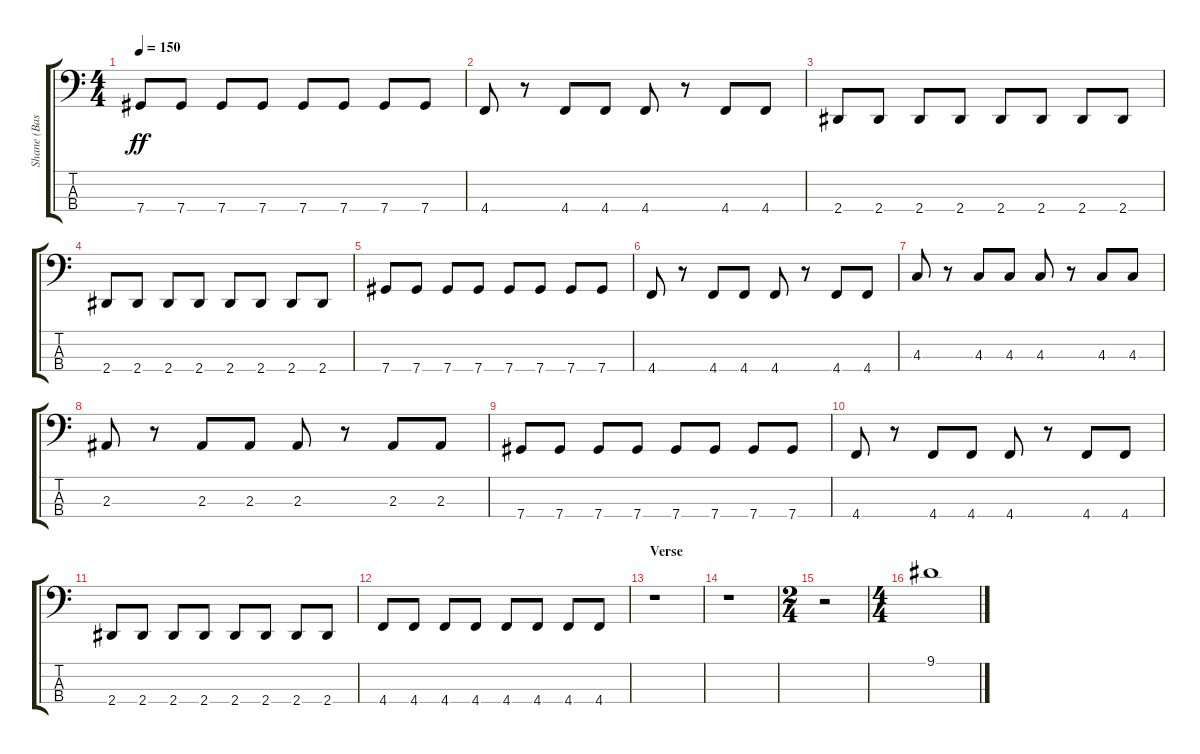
\track ("Shane (Bass)" "Shane (Bas") {instrument electricbassfinger}
\staff {score tabs}
\tuning (Gb2 Db2 Ab1 Db1) {hide}
\ts (4 4)
\tempo 150
\clef f4
\ks c
7.4.8{dy ff} 7.4.8 7.4.8 7.4.8 7.4.8 7.4.8 7.4.8 7.4.8 |
4.4.8 r.8 4.4.8 4.4.8 4.4.8 r.8 4.4.8 4.4.8 |
2.4.8 2.4.8 2.4.8 2.4.8 2.4.8 2.4.8 2.4.8 2.4.8 |
2.4.8 2.4.8 2.4.8 2.4.8 2.4.8 2.4.8 2.4.8 2.4.8 |
7.4.8 7.4.8 7.4.8 7.4.8 7.4.8 7.4.8 7.4.8 7.4.8 |
4.4.8 r.8 4.4.8 4.4.8 4.4.8 r.8 4.4.8 4.4.8 |
4.3.8 r.8 4.3.8 4.3.8 4.3.8 r.8 4.3.8 4.3.8 |
2.3.8 r.8 2.3.8 2.3.8 2.3.8 r.8 2.3.8 2.3.8 |
7.4.8 7.4.8 7.4.8 7.4.8 7.4.8 7.4.8 7.4.8 7.4.8 |
4.4.8 r.8 4.4.8 4.4.8 4.4.8 r.8 4.4.8 4.4.8 |
2.4.8 2.4.8 2.4.8 2.4.8 2.4.8 2.4.8 2.4.8 2.4.8 |
4.4.8 4.4.8 4.4.8 4.4.8 4.4.8 4.4.8 4.4.8 4.4.8 |
\section ("" "Verse")
r.1 |
r.1 |
\ts (2 4)
r.2 |
\ts (4 4)
9.1.1
